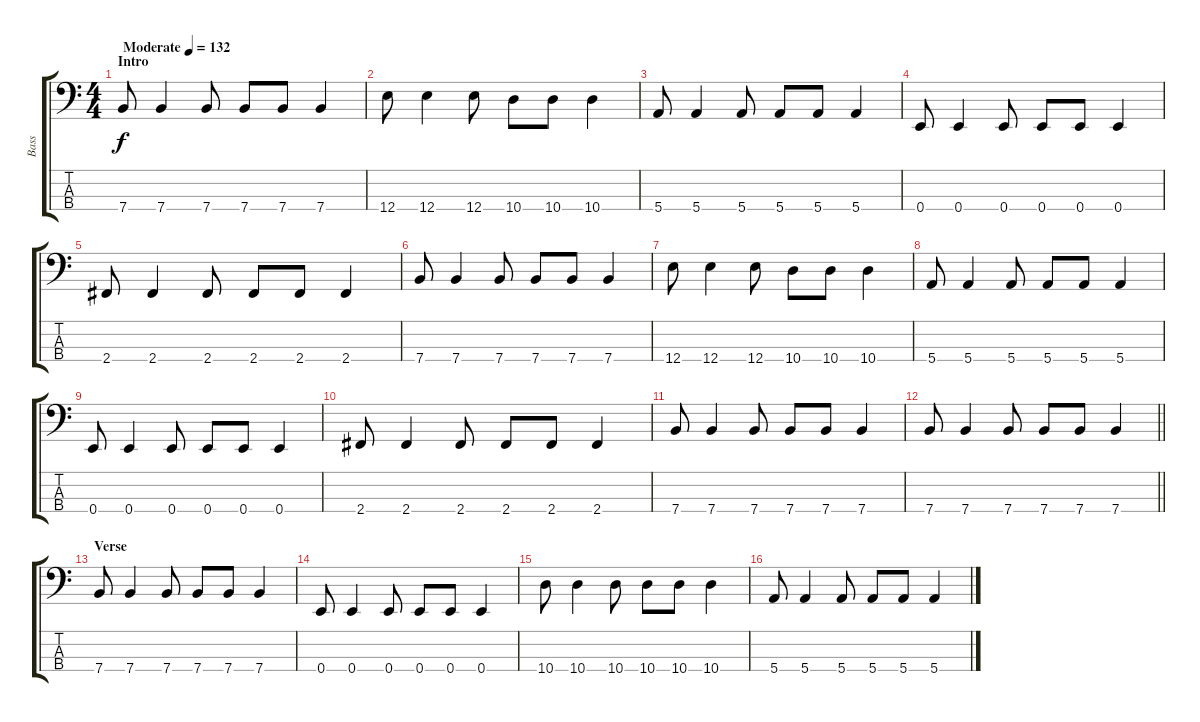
\track ("Bass" "Bass") {instrument electricbassfinger}
\staff {score tabs}
\tuning (G2 D2 A1 E1) {hide}
\ts (4 4)
\section ("" "Intro")
\tempo (132 "Moderate")
\clef f4
\ks c
7.4.8{dy f instrument electricbassfinger} 7.4.4 7.4.8 7.4.8 7.4.8 7.4.4 |
12.4.8 12.4.4 12.4.8 10.4.8 10.4.8 10.4.4 |
5.4.8 5.4.4 5.4.8 5.4.8 5.4.8 5.4.4 |
0.4.8 0.4.4 0.4.8 0.4.8 0.4.8 0.4.4 |
2.4.8 2.4.4 2.4.8 2.4.8 2.4.8 2.4.4 |
7.4.8 7.4.4 7.4.8 7.4.8 7.4.8 7.4.4 |
12.4.8 12.4.4 12.4.8 10.4.8 10.4.8 10.4.4 |
5.4.8 5.4.4 5.4.8 5.4.8 5.4.8 5.4.4 |
0.4.8 0.4.4 0.4.8 0.4.8 0.4.8 0.4.4 |
2.4.8 2.4.4 2.4.8 2.4.8 2.4.8 2.4.4 |
7.4.8 7.4.4 7.4.8 7.4.8 7.4.8 7.4.4 |
\barLineRight lightlight
7.4.8 7.4.4 7.4.8 7.4.8 7.4.8 7.4.4 |
\section ("" "Verse")
7.4.8 7.4.4 7.4.8 7.4.8 7.4.8 7.4.4 |
0.4.8 0.4.4 0.4.8 0.4.8 0.4.8 0.4.4 |
10.4.8 10.4.4 10.4.8 10.4.8 10.4.8 10.4.4 |
5.4.8 5.4.4 5.4.8 5.4.8 5.4.8 5.4.4
